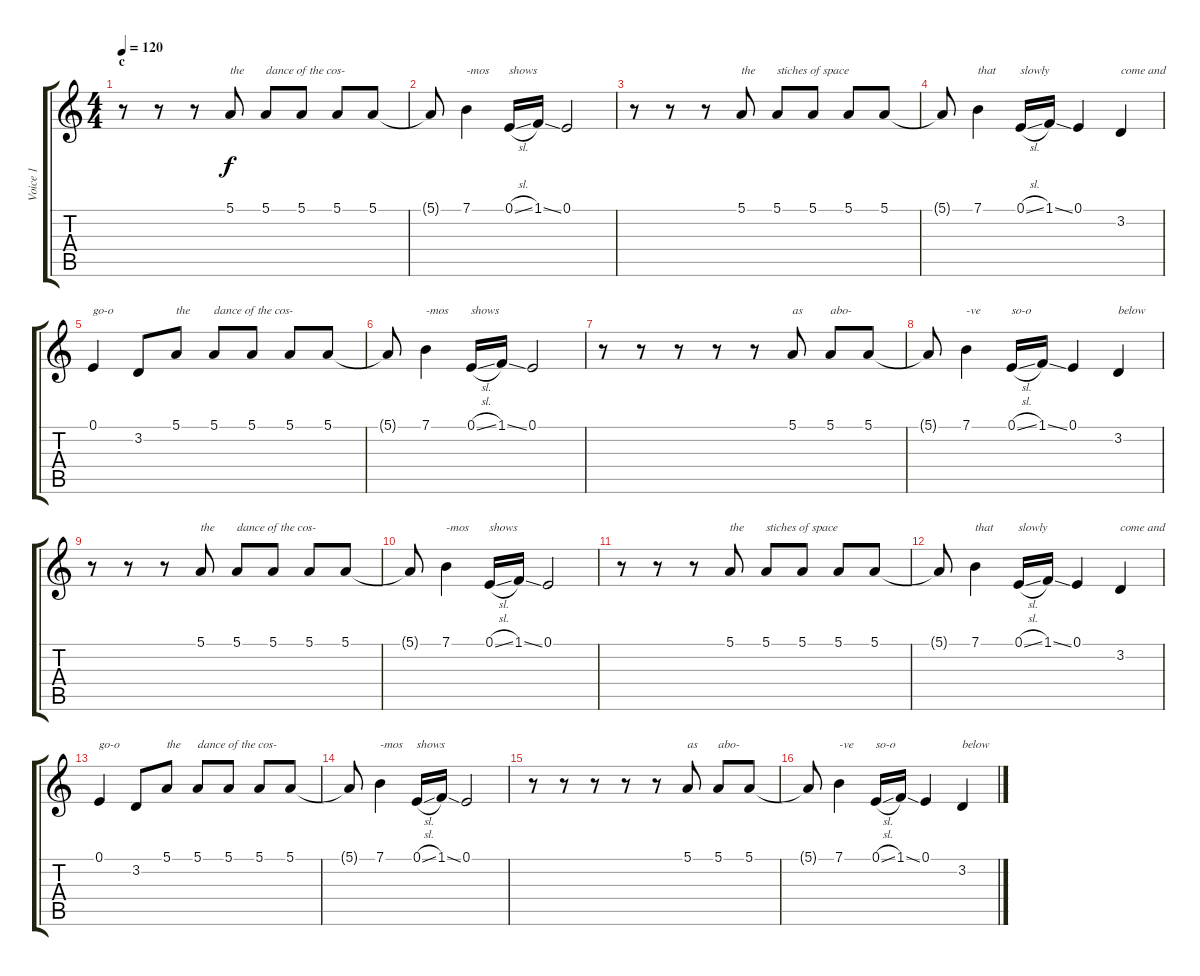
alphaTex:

\track ("Voice 1" "Voice 1") {instrument electricpiano1}
\staff {score tabs}
\tuning (E4 B3 G3 D3 A2 E2) {hide}
\ts (4 4)
\section ("" "c")
\tempo 120
\clef g2
\ks c
r.8{dy f} r.8 r.8 5.1.8{txt "the"} 5.1.8{txt "dance of the cos-"} 5.1.8 5.1.8 5.1.8 |
5.1{t}.8 7.1.4{txt "-mos"} 0.1{sl}.16{txt "shows"} 1.1{ss}.16 0.1.2 |
r.8 r.8 r.8 5.1.8{txt "the"} 5.1.8{txt "stiches of space"} 5.1.8 5.1.8 5.1.8 |
5.1{t}.8 7.1.4{txt "that"} 0.1{sl}.16{txt "slowly"} 1.1{ss}.16 0.1.4 3.2.4{txt "come and"} |
0.1.4{txt "go-o"} 3.2.8 5.1.8{txt "the"} 5.1.8{txt "dance of the cos-"} 5.1.8 5.1.8 5.1.8 |
5.1{t}.8 7.1.4{txt "-mos"} 0.1{sl}.16{txt "shows"} 1.1{ss}.16 0.1.2 |
r.8 r.8 r.8 r.8 r.8 5.1.8{txt "as"} 5.1.8{txt "abo-"} 5.1.8 |
5.1{t}.8 7.1.4{txt "-ve"} 0.1{sl}.16{txt "so-o"} 1.1{ss}.16 0.1.4 3.2.4{txt "below"} |
r.8 r.8 r.8 5.1.8{txt "the"} 5.1.8{txt "dance of the cos-"} 5.1.8 5.1.8 5.1.8 |
5.1{t}.8 7.1.4{txt "-mos"} 0.1{sl}.16{txt "shows"} 1.1{ss}.16 0.1.2 |
r.8 r.8 r.8 5.1.8{txt "the"} 5.1.8{txt "stiches of space"} 5.1.8 5.1.8 5.1.8 |
5.1{t}.8 7.1.4{txt "that"} 0.1{sl}.16{txt "slowly"} 1.1{ss}.16 0.1.4 3.2.4{txt "come and"} |
0.1.4{txt "go-o"} 3.2.8 5.1.8{txt "the"} 5.1.8{txt "dance of the cos-"} 5.1.8 5.1.8 5.1.8 |
5.1{t}.8 7.1.4{txt "-mos"} 0.1{sl}.16{txt "shows"} 1.1{ss}.16 0.1.2 |
r.8 r.8 r.8 r.8 r.8 5.1.8{txt "as"} 5.1.8{txt "abo-"} 5.1.8 |
5.1{t}.8 7.1.4{txt "-ve"} 0.1{sl}.16{txt "so-o"} 1.1{ss}.16 0.1.4 3.2.4{txt "below"}
